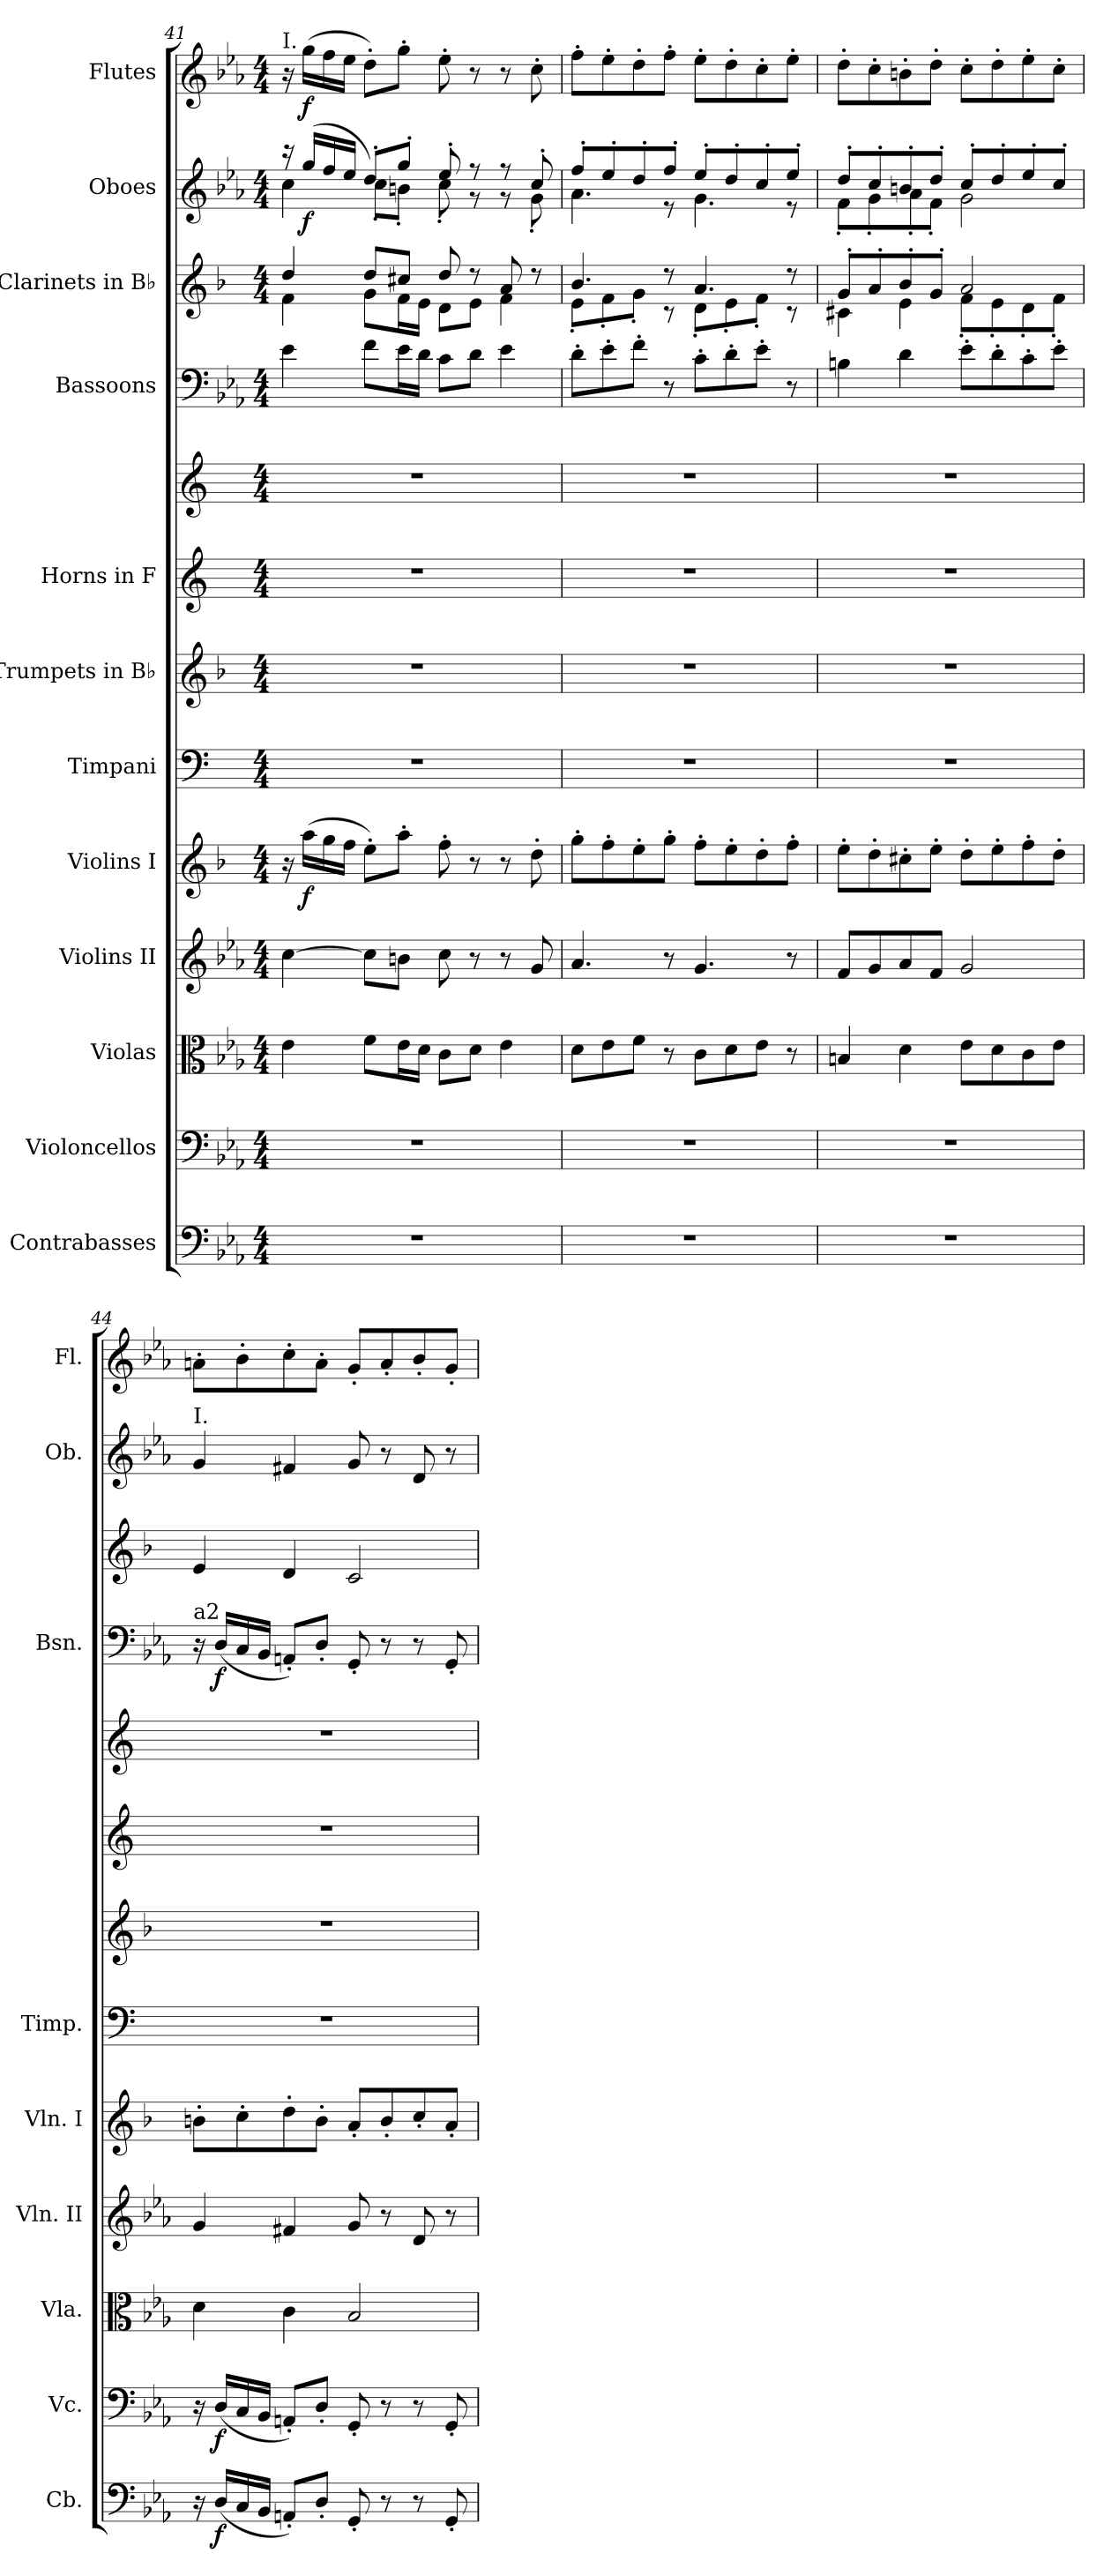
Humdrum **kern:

**kern	**dynam	**kern	**dynam	**kern	**kern	**kern	**dynam	**kern	**kern	**kern	**kern	**kern	**dynam	**kern	**kern	**dynam	**kern	**dynam
*part12	*part12	*part11	*part11	*part10	*part9	*part8	*part8	*part7	*part6	*part5	*part5	*part4	*part4	*part3	*part2	*part2	*part1	*part1
*staff13	*staff13	*staff12	*staff12	*staff11	*staff10	*staff9	*staff9	*staff8	*staff7	*staff6	*staff5	*staff4	*staff4	*staff3	*staff2	*staff2	*staff1	*staff1
*I"Contrabasses	*	*I"Violoncellos	*	*I"Violas	*I"Violins II	*I"Violins I	*	*I"Timpani	*I"Trumpets in B♭	*I"Horns in F	*	*I"Bassoons	*	*I"Clarinets in B♭	*I"Oboes	*	*I"Flutes	*
*I'Cb.	*	*I'Vc.	*	*I'Vla.	*I'Vln. II	*I'Vln. I	*	*I'Timp.	*	*	*	*I'Bsn.	*	*	*I'Ob.	*	*I'Fl.	*
*clefF4	*	*clefF4	*	*clefC3	*clefG2	*clefG2	*	*clefF4	*clefG2	*clefG2	*clefG2	*clefF4	*	*clefG2	*clefG2	*	*clefG2	*
*ITrd7c12	*	*	*	*	*	*ITrd1c2	*	*	*ITrd1c2	*ITrd4c7	*ITrd4c7	*	*	*ITrd1c2	*	*	*	*
*k[b-e-a-]	*	*k[b-e-a-]	*	*k[b-e-a-]	*k[b-e-a-]	*k[b-e-a-]	*	*k[]	*k[b-e-a-]	*k[b-]	*k[b-]	*k[b-e-a-]	*	*k[b-e-a-]	*k[b-e-a-]	*	*k[b-e-a-]	*
*M4/4	*	*M4/4	*	*M4/4	*M4/4	*M4/4	*	*M4/4	*M4/4	*M4/4	*M4/4	*M4/4	*	*M4/4	*M4/4	*	*M4/4	*
=41	=41	=41	=41	=41	=41	=41	=41	=41	=41	=41	=41	=41	=41	=41	=41	=41	=41	=41
*	*	*	*	*	*	*	*	*	*	*	*	*	*	*^	*^	*	*	*
!	!	!	!	!	!	!	!	!	!	!	!	!	!	!	!	!	!	!	!LO:TX:a:t=I.	!
1r	.	1r	.	4e-\	[4cc\	16r	.	1r	1r	1r	1r	4e-\	.	4cc/	4e-\	16r	4cc\	.	16r	.
!	!	!	!	!	!	!	!LO:DY:b	!	!	!	!	!	!	!	!	!	!	!LO:DY:b	!	!LO:DY:b
.	.	.	.	.	.	(16gg\LL	f	.	.	.	.	.	.	.	.	(16gg/LL	.	f	(16gg\LL	f
.	.	.	.	.	.	16ff\	.	.	.	.	.	.	.	.	.	16ff/	.	.	16ff\	.
.	.	.	.	.	.	16ee-\JJ	.	.	.	.	.	.	.	.	.	16ee-/JJ	.	.	16ee-\JJ	.
.	.	.	.	8f\L	8cc\L]	8dd'\L)	.	.	.	.	.	8f\L	.	8cc/L	8f\L	8dd'/L)	8cc'\L	.	8dd'\L)	.
.	.	.	.	16e-\L	8bn\J	8gg'\J	.	.	.	.	.	16e-\L	.	8bn/J	16e-\L	8gg'/J	8bn'\J	.	8gg'\J	.
.	.	.	.	16d\JJ	.	.	.	.	.	.	.	16d\JJ	.	.	16d\JJ	.	.	.	.	.
.	.	.	.	8c\L	8cc\	8ee-'\	.	.	.	.	.	8c\L	.	8cc/	8c\L	8ee-'/	8cc'\	.	8ee-'\	.
.	.	.	.	8d\J	8r	8r	.	.	.	.	.	8d\J	.	8r	8d\J	8r	8r	.	8r	.
.	.	.	.	4e-\	8r	8r	.	.	.	.	.	4e-\	.	8g/	4e-\	8r	8r	.	8r	.
.	.	.	.	.	8g/	8cc'\	.	.	.	.	.	.	.	8r	.	8cc'/	8g'\	.	8cc'\	.
!!LO:PB:g=z
=42	=42	=42	=42	=42	=42	=42	=42	=42	=42	=42	=42	=42	=42	=42	=42	=42	=42	=42	=42	=42
1r	.	1r	.	8d\L	4.a-/	8ff'\L	.	1r	1r	1r	1r	8d'\L	.	4.a-/	8d'\L	8ff'/L	4.a-\	.	8ff'\L	.
.	.	.	.	8e-\	.	8ee-'\	.	.	.	.	.	8e-'\	.	.	8e-'\	8ee-'/	.	.	8ee-'\	.
.	.	.	.	8f\J	.	8dd'\	.	.	.	.	.	8f'\J	.	.	8f'\J	8dd'/	.	.	8dd'\	.
.	.	.	.	8r	8r	8ff'\J	.	.	.	.	.	8r	.	8r	8r	8ff'/J	8r	.	8ff'\J	.
.	.	.	.	8c\L	4.g/	8ee-'\L	.	.	.	.	.	8c'\L	.	4.g/	8c'\L	8ee-'/L	4.g\	.	8ee-'\L	.
.	.	.	.	8d\	.	8dd'\	.	.	.	.	.	8d'\	.	.	8d'\	8dd'/	.	.	8dd'\	.
.	.	.	.	8e-\J	.	8cc'\	.	.	.	.	.	8e-'\J	.	.	8e-'\J	8cc'/	.	.	8cc'\	.
.	.	.	.	8r	8r	8ee-'\J	.	.	.	.	.	8r	.	8r	8r	8ee-'/J	8r	.	8ee-'\J	.
=43	=43	=43	=43	=43	=43	=43	=43	=43	=43	=43	=43	=43	=43	=43	=43	=43	=43	=43	=43	=43
1r	.	1r	.	4Bn/	8f/L	8dd'\L	.	1r	1r	1r	1r	4Bn\	.	8f'/L	4Bn\	8dd'/L	8f'\L	.	8dd'\L	.
.	.	.	.	.	8g/	8cc'\	.	.	.	.	.	.	.	8g'/	.	8cc'/	8g'\	.	8cc'\	.
.	.	.	.	4d\	8a-/	8bn'\	.	.	.	.	.	4d\	.	8a-'/	4d\	8bn'/	8a-'\	.	8bn'\	.
.	.	.	.	.	8f/J	8dd'\J	.	.	.	.	.	.	.	8f'/J	.	8dd'/J	8f'\J	.	8dd'\J	.
.	.	.	.	8e-\L	2g/	8cc'\L	.	.	.	.	.	8e-'\L	.	2g/	8e-'\L	8cc'/L	2g\	.	8cc'\L	.
.	.	.	.	8d\	.	8dd'\	.	.	.	.	.	8d'\	.	.	8d'\	8dd'/	.	.	8dd'\	.
.	.	.	.	8c\	.	8ee-'\	.	.	.	.	.	8c'\	.	.	8c'\	8ee-'/	.	.	8ee-'\	.
.	.	.	.	8e-\J	.	8cc'\J	.	.	.	.	.	8e-'\J	.	.	8e-'\J	8cc'/J	.	.	8cc'\J	.
*	*	*	*	*	*	*	*	*	*	*	*	*	*	*	*	*v	*v	*	*	*
=44	=44	=44	=44	=44	=44	=44	=44	=44	=44	=44	=44	=44	=44	=44	=44	=44	=44	=44	=44
!	!	!	!	!	!	!	!	!	!	!	!	!	!	!	!	!LO:TX:a:t=I.	!	!	!
!	!	!	!	!	!	!	!	!	!	!	!	!	!	!LO:TX:a:t=I.	!	!	!	!	!
!	!	!	!	!	!	!	!	!	!	!	!	!LO:TX:a:t=a2	!	!	!	!	!	!	!
*	*	*	*	*	*	*	*	*	*	*	*	*	*	*v	*v	*	*	*	*
16r	.	16r	.	4d\	4g/	8an'\L	.	1r	1r	1r	1r	16r	.	4d/	4g/	.	8an'\L	.
!	!LO:DY:b	!	!LO:DY:b	!	!	!	!	!	!	!	!	!	!LO:DY:b	!	!	!	!	!
(16DD/LL	f	(16D/LL	f	.	.	.	.	.	.	.	.	(16D/LL	f	.	.	.	.	.
16CC/	.	16C/	.	.	.	8b-'\	.	.	.	.	.	16C/	.	.	.	.	8b-'\	.
16BBB-/JJ	.	16BB-/JJ	.	.	.	.	.	.	.	.	.	16BB-/JJ	.	.	.	.	.	.
8AAAn'/L)	.	8AAn'/L)	.	4c\	4f#X/	8cc'\	.	.	.	.	.	8AAn'/L)	.	4c/	4f#X/	.	8cc'\	.
8DD'/J	.	8D'/J	.	.	.	8a'\J	.	.	.	.	.	8D'/J	.	.	.	.	8a'\J	.
8GGG'/	.	8GG'/	.	2B-/	8g/	8g'/L	.	.	.	.	.	8GG'/	.	2B-/	8g/	.	8g'/L	.
8r	.	8r	.	.	8r	8a'/	.	.	.	.	.	8r	.	.	8r	.	8a'/	.
8r	.	8r	.	.	8d/	8b-'/	.	.	.	.	.	8r	.	.	8d/	.	8b-'/	.
8GGG'/	.	8GG'/	.	.	8r	8g'/J	.	.	.	.	.	8GG'/	.	.	8r	.	8g'/J	.
=	=	=	=	=	=	=	=	=	=	=	=	=	=	=	=	=	=	=
*-	*-	*-	*-	*-	*-	*-	*-	*-	*-	*-	*-	*-	*-	*-	*-	*-	*-	*-
